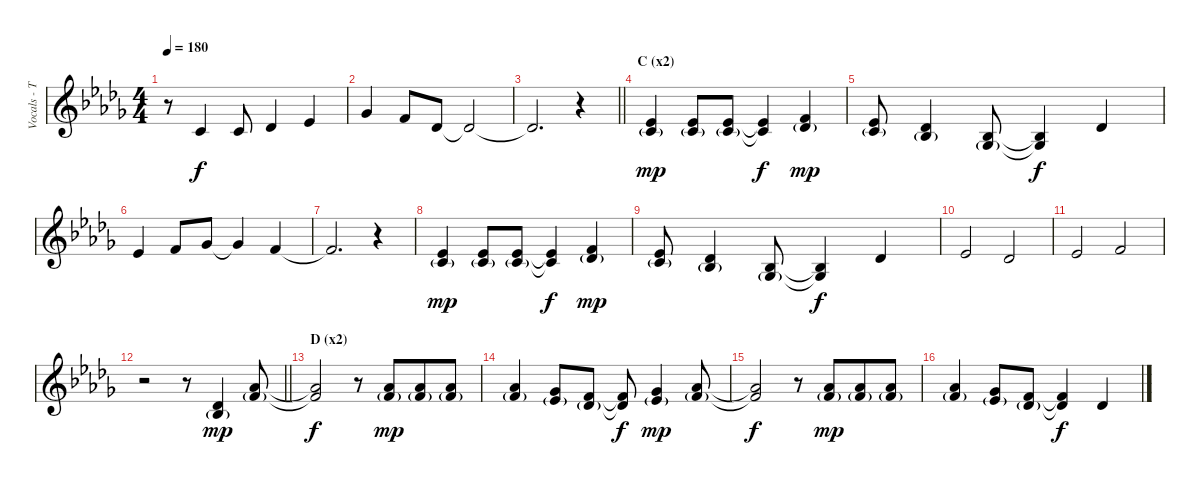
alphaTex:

\track ("Vocals - Takanori" "Vocals - T") {instrument lead6voice}
\staff {score}
\tuning (E4 B3 G3 D3 A2 E2) {hide}
\ts (4 4)
\tempo 180
\clef g2
\ks db
r.8{dy f} 1.2.4 1.2.8 2.2.4 4.2.4 |
2.1.4 1.1.8 2.2.8 2.2{t}.2 |
\barLineRight lightlight
2.2{t}.2{d} r.4 |
\section ("" "C (x2)")
(4.2 5.3{g}).4{dy mp} (4.2 5.3{g}).8 (4.2 5.3{g}).8 (4.2{t} 5.3{t}).4{dy f} (1.1 2.2{g}).4{dy mp} |
(4.2 5.3{g}).8 (2.2 3.3{g}).4 (3.3 4.4{g}).8 (3.3{t} 4.4{t}).4{dy f} 2.2.4 |
4.2.4 1.1.8 2.1.8 2.1{t}.4 1.1.4 |
1.1{t}.2{d} r.4 |
(4.2 5.3{g}).4{dy mp} (4.2 5.3{g}).8 (4.2 5.3{g}).8 (4.2{t} 5.3{t}).4{dy f} (1.1 2.2{g}).4{dy mp} |
(4.2 5.3{g}).8 (2.2 3.3{g}).4 (3.3 4.4{g}).8 (3.3{t} 4.4{t}).4{dy f} 2.2.4 |
4.2.2 2.2.2 |
4.2.2 1.1.2 |
\barLineRight lightlight
r.2 r.8 (2.2 3.3{g}).4{dy mp} (4.1 6.2{g}).8 |
\section ("" "D (x2)")
(4.1{t} 6.2{t}).2{dy f} r.8 (4.1 6.2{g}).8{dy mp beam merge} (4.1 6.2{g}).8 (4.1 6.2{g}).8 |
(4.1 6.2{g}).4 (2.1 4.2{g}).8 (1.1 2.2{g}).8 (1.1{t} 2.2{t}).8{dy f} (2.1 4.2{g}).4{dy mp} (4.1 6.2{g}).8 |
(4.1{t} 6.2{t}).2{dy f} r.8 (4.1 6.2{g}).8{dy mp beam merge} (4.1 6.2{g}).8 (4.1 6.2{g}).8 |
(4.1 6.2{g}).4 (2.1 4.2{g}).8 (1.1 2.2{g}).8 (1.1{t} 2.2{t}).4{dy f} 2.2.4
